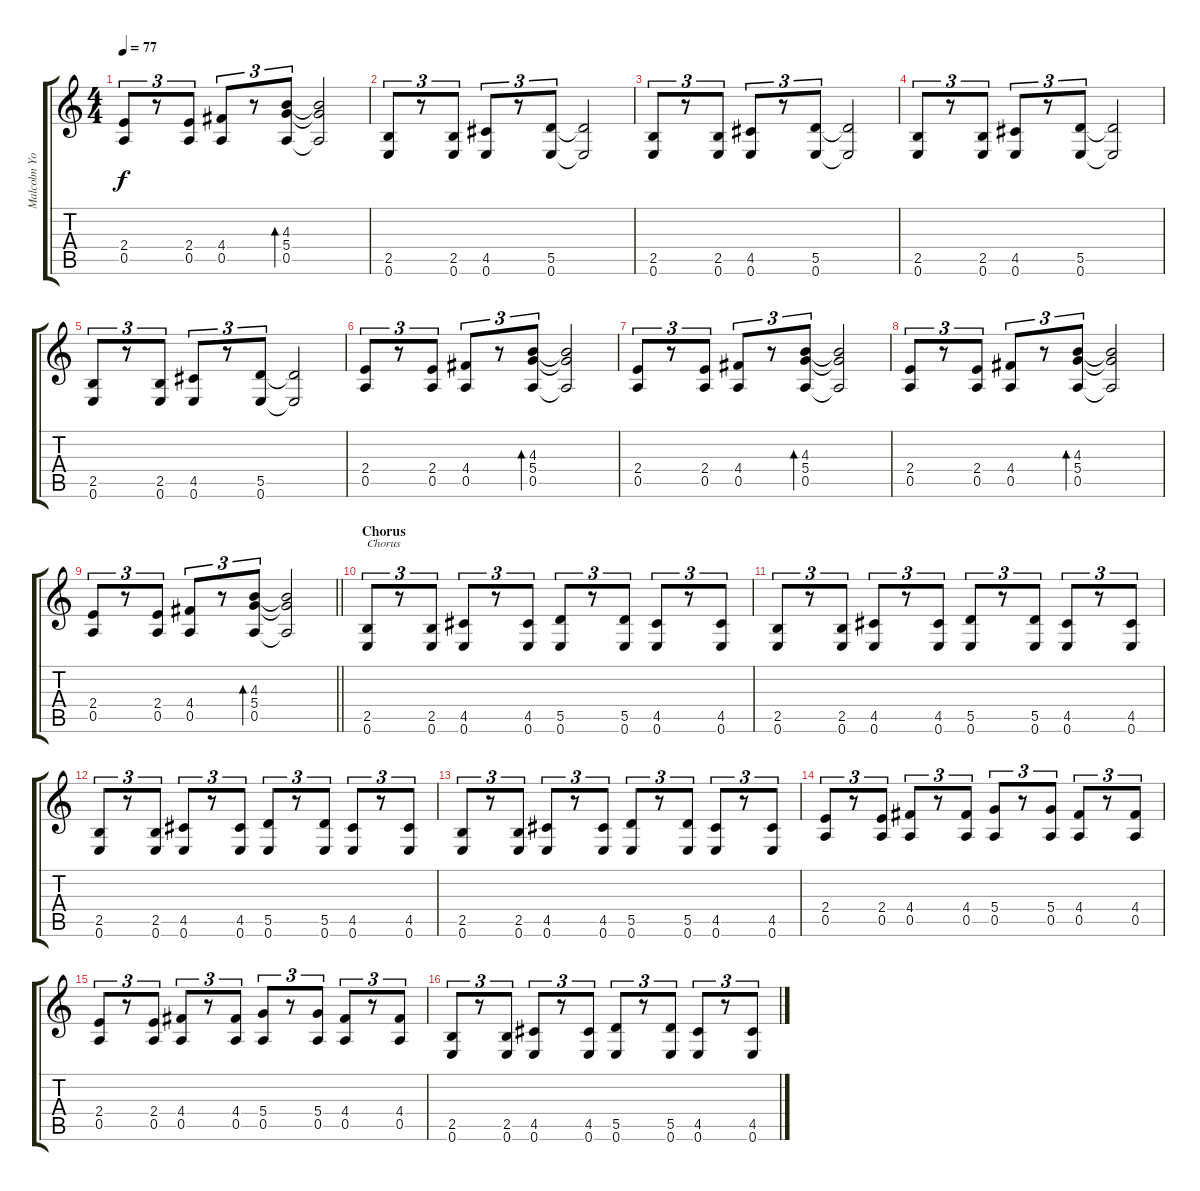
\track ("Malcolm Young" "Malcolm Yo") {instrument overdrivenguitar}
\staff {score tabs}
\tuning (E4 B3 G3 D3 A2 E2) {hide}
\ts (4 4)
\tempo 77
\clef g2
\ks c
(2.4 0.5).8{tu (3 2) dy f} r.8{tu (3 2)} (2.4 0.5).8{tu (3 2)} (4.4 0.5).8{tu (3 2)} r.8{tu (3 2)} (4.3 5.4 0.5).8{tu (3 2) bd 120} (4.3{t} 5.4{t} 0.5{t}).2 |
(2.5 0.6).8{tu (3 2) volume 10 instrument electricguitarclean} r.8{tu (3 2)} (2.5 0.6).8{tu (3 2)} (4.5 0.6).8{tu (3 2)} r.8{tu (3 2)} (5.5 0.6).8{tu (3 2)} (5.5{t} 0.6{t}).2 |
(2.5 0.6).8{tu (3 2)} r.8{tu (3 2)} (2.5 0.6).8{tu (3 2)} (4.5 0.6).8{tu (3 2)} r.8{tu (3 2)} (5.5 0.6).8{tu (3 2)} (5.5{t} 0.6{t}).2 |
(2.5 0.6).8{tu (3 2)} r.8{tu (3 2)} (2.5 0.6).8{tu (3 2)} (4.5 0.6).8{tu (3 2)} r.8{tu (3 2)} (5.5 0.6).8{tu (3 2)} (5.5{t} 0.6{t}).2 |
(2.5 0.6).8{tu (3 2)} r.8{tu (3 2)} (2.5 0.6).8{tu (3 2)} (4.5 0.6).8{tu (3 2)} r.8{tu (3 2)} (5.5 0.6).8{tu (3 2)} (5.5{t} 0.6{t}).2 |
(2.4 0.5).8{tu (3 2)} r.8{tu (3 2)} (2.4 0.5).8{tu (3 2)} (4.4 0.5).8{tu (3 2)} r.8{tu (3 2)} (4.3 5.4 0.5).8{tu (3 2) bd 120} (4.3{t} 5.4{t} 0.5{t}).2 |
(2.4 0.5).8{tu (3 2)} r.8{tu (3 2)} (2.4 0.5).8{tu (3 2)} (4.4 0.5).8{tu (3 2)} r.8{tu (3 2)} (4.3 5.4 0.5).8{tu (3 2) bd 120} (4.3{t} 5.4{t} 0.5{t}).2 |
(2.4 0.5).8{tu (3 2) volume 15} r.8{tu (3 2)} (2.4 0.5).8{tu (3 2)} (4.4 0.5).8{tu (3 2)} r.8{tu (3 2)} (4.3 5.4 0.5).8{tu (3 2) bd 120} (4.3{t} 5.4{t} 0.5{t}).2 |
\barLineRight lightlight
(2.4 0.5).8{tu (3 2)} r.8{tu (3 2)} (2.4 0.5).8{tu (3 2)} (4.4 0.5).8{tu (3 2)} r.8{tu (3 2)} (4.3 5.4 0.5).8{tu (3 2) bd 120} (4.3{t} 5.4{t} 0.5{t}).2 |
\section ("" "Chorus")
(2.5 0.6).8{tu (3 2) txt "Chorus" volume 13 instrument overdrivenguitar} r.8{tu (3 2)} (2.5 0.6).8{tu (3 2)} (4.5 0.6).8{tu (3 2)} r.8{tu (3 2)} (4.5 0.6).8{tu (3 2)} (5.5 0.6).8{tu (3 2)} r.8{tu (3 2)} (5.5 0.6).8{tu (3 2)} (4.5 0.6).8{tu (3 2)} r.8{tu (3 2)} (4.5 0.6).8{tu (3 2)} |
(2.5 0.6).8{tu (3 2)} r.8{tu (3 2)} (2.5 0.6).8{tu (3 2)} (4.5 0.6).8{tu (3 2)} r.8{tu (3 2)} (4.5 0.6).8{tu (3 2)} (5.5 0.6).8{tu (3 2)} r.8{tu (3 2)} (5.5 0.6).8{tu (3 2)} (4.5 0.6).8{tu (3 2)} r.8{tu (3 2)} (4.5 0.6).8{tu (3 2)} |
(2.5 0.6).8{tu (3 2)} r.8{tu (3 2)} (2.5 0.6).8{tu (3 2)} (4.5 0.6).8{tu (3 2)} r.8{tu (3 2)} (4.5 0.6).8{tu (3 2)} (5.5 0.6).8{tu (3 2)} r.8{tu (3 2)} (5.5 0.6).8{tu (3 2)} (4.5 0.6).8{tu (3 2)} r.8{tu (3 2)} (4.5 0.6).8{tu (3 2)} |
(2.5 0.6).8{tu (3 2)} r.8{tu (3 2)} (2.5 0.6).8{tu (3 2)} (4.5 0.6).8{tu (3 2)} r.8{tu (3 2)} (4.5 0.6).8{tu (3 2)} (5.5 0.6).8{tu (3 2)} r.8{tu (3 2)} (5.5 0.6).8{tu (3 2)} (4.5 0.6).8{tu (3 2)} r.8{tu (3 2)} (4.5 0.6).8{tu (3 2)} |
(2.4 0.5).8{tu (3 2)} r.8{tu (3 2)} (2.4 0.5).8{tu (3 2)} (4.4 0.5).8{tu (3 2)} r.8{tu (3 2)} (4.4 0.5).8{tu (3 2)} (5.4 0.5).8{tu (3 2)} r.8{tu (3 2)} (5.4 0.5).8{tu (3 2)} (4.4 0.5).8{tu (3 2)} r.8{tu (3 2)} (4.4 0.5).8{tu (3 2)} |
(2.4 0.5).8{tu (3 2)} r.8{tu (3 2)} (2.4 0.5).8{tu (3 2)} (4.4 0.5).8{tu (3 2)} r.8{tu (3 2)} (4.4 0.5).8{tu (3 2)} (5.4 0.5).8{tu (3 2)} r.8{tu (3 2)} (5.4 0.5).8{tu (3 2)} (4.4 0.5).8{tu (3 2)} r.8{tu (3 2)} (4.4 0.5).8{tu (3 2)} |
(2.5 0.6).8{tu (3 2)} r.8{tu (3 2)} (2.5 0.6).8{tu (3 2)} (4.5 0.6).8{tu (3 2)} r.8{tu (3 2)} (4.5 0.6).8{tu (3 2)} (5.5 0.6).8{tu (3 2)} r.8{tu (3 2)} (5.5 0.6).8{tu (3 2)} (4.5 0.6).8{tu (3 2)} r.8{tu (3 2)} (4.5 0.6).8{tu (3 2)}
